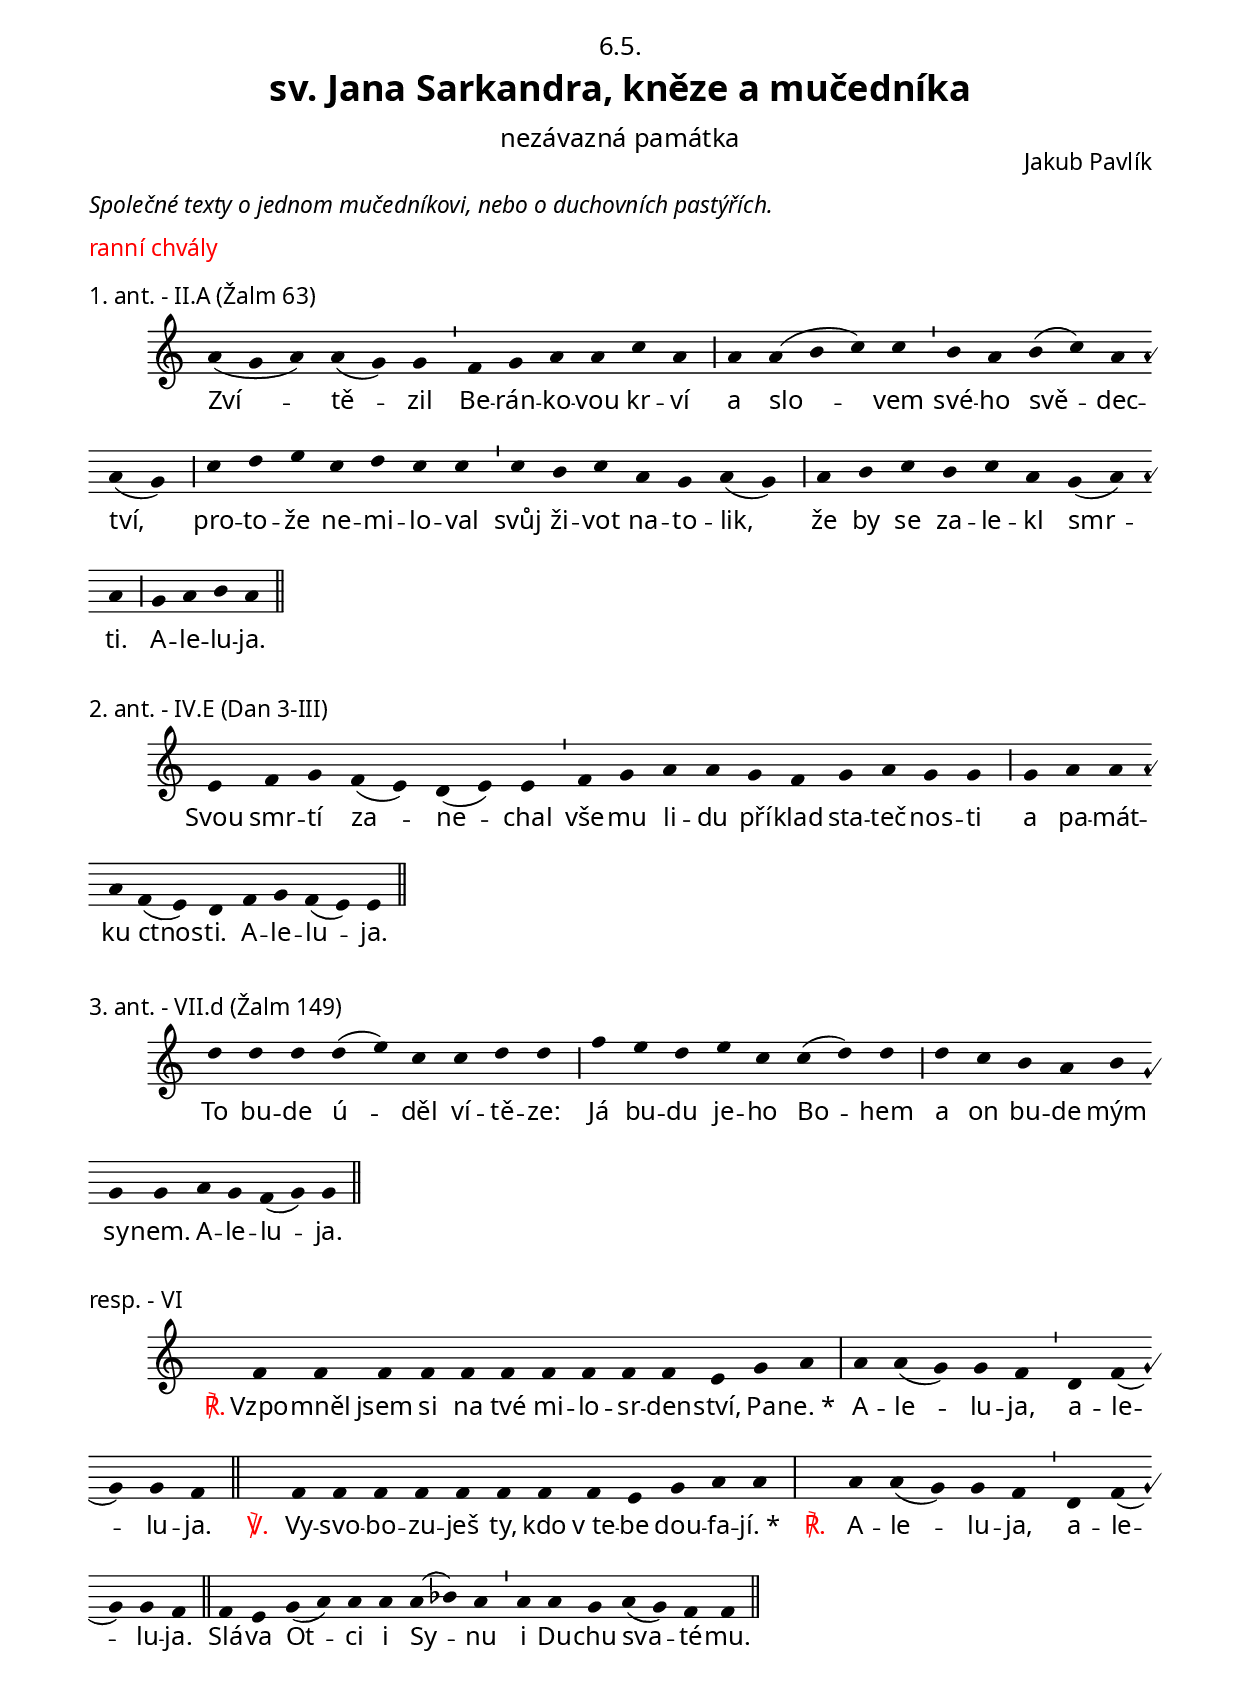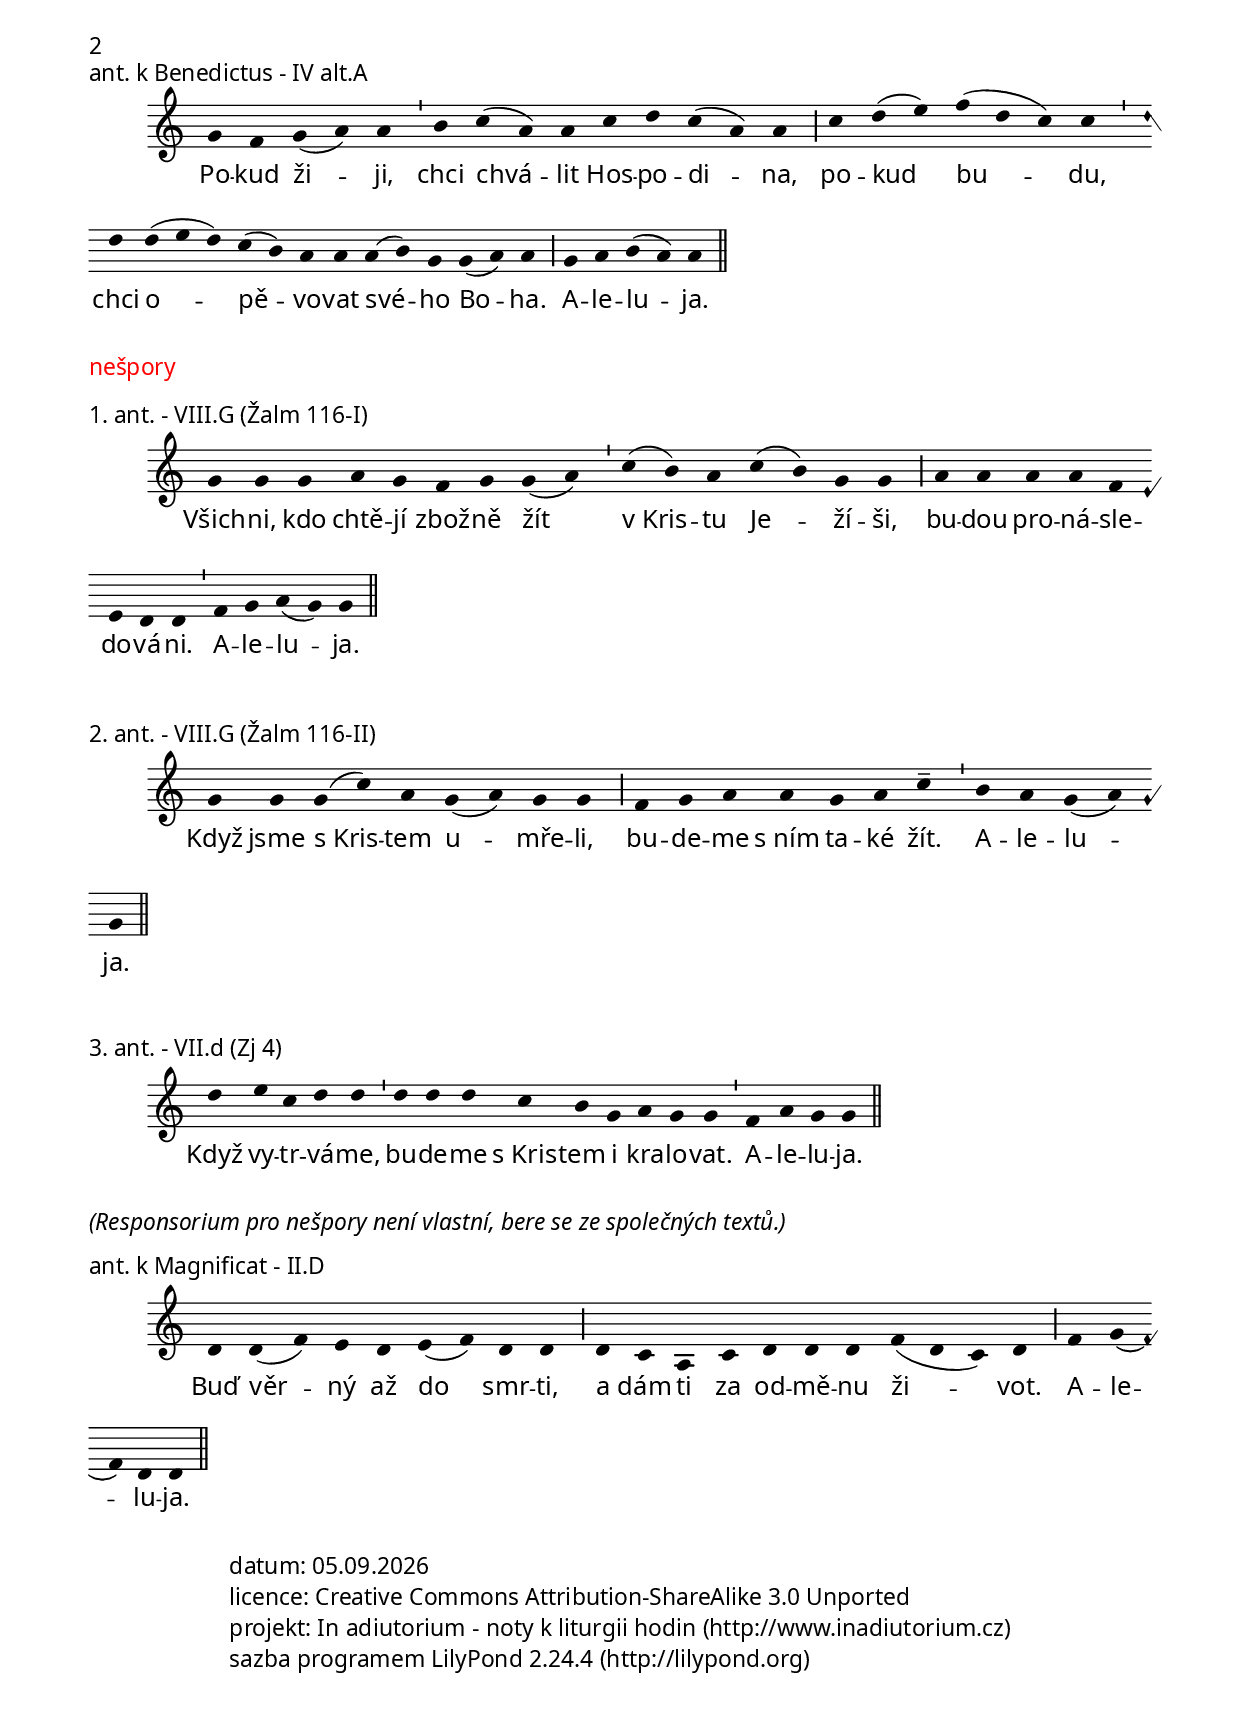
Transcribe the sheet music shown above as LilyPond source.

\version "2.15.37"

\include "../spolecne.ly"
\include "../dilyresponsorii.ly"

\header {
  title = \markup\titleSvatek
            "sv. Jana Sarkandra, kněze a mučedníka"
            "nezávazná památka"
            6.5.
  composer = "Jakub Pavlík"
}

\markup\communia #'(#:mucednik #:pastyr)

\markup {\nadpisHodinka {"ranní chvály"}}

\score {
  \relative c'' {
    \choralniRezim
    a4( g a) a( g) g \barMin f g a a c a \barMaior
    a a( b c) c \barMin b a b( c) a a( g) \barMaior
    c d e c d c c \barMin c b c a g a( g) \barMaior
    a b c b c a g( a) a \barMaior
    g a b a \barFinalis
  }
  \addlyrics {
    Zví -- tě -- zil Be -- rán -- ko -- vou kr -- ví
    a slo -- vem své -- ho svě -- dec -- tví,
    pro -- to -- že ne -- mi -- lo -- val svůj ži -- vot na -- to -- lik,
    že by se za -- le -- kl smr -- ti.
    A -- le -- lu -- ja.
  }
  \header {
    quid = "1. ant."
    modus = "II"
    differentia = "A"
    psalmus = "Žalm 63"
    id = "rch-a1"
    piece = \markup {\sestavTitulek}
  }
}

\score {
  \relative c' {
    \choralniRezim
    e4 f g f( e) d( e) e \barMin
    f g a a g f g a g g \barMaior
    g a a a f( e) d
    f g f( e) e \barFinalis
  }
  \addlyrics {
    Svou smr -- tí za -- ne -- chal
    vše -- mu li -- du
    pří -- klad sta -- teč -- nos -- ti
    a pa -- mát -- ku ctnos -- ti.
    A -- le -- lu -- ja.
  }
  \header {
    quid = "2. ant."
    modus = "IV"
    differentia = "E"
    psalmus = "Dan 3-III"
    id = "rch-a2"
    piece = \markup {\sestavTitulek}
  }
}

\score {
  \relative c'' {
    \choralniRezim
    d4 d d d( e) c c d d \barMaior
    f e d e c c( d) d \barMaior
    d c b a b g g
    a g f( g) g \barFinalis
  }
  \addlyrics {
    To bu -- de ú -- děl ví -- tě -- ze:
    Já bu -- du je -- ho Bo -- hem
    a on bu -- de mým sy -- nem.
    A -- le -- lu -- ja.
  }
  \header {
    quid = "3. ant."
    modus = "VII"
    differentia = "d"
    psalmus = "Žalm 149"
    id = "rch-a3"
    piece = \markup {\sestavTitulek}
  }
}

\score {
  \relative c' {
    \choralniRezim

    % R
    \neviditelna f
    f4 f f f f f f f f f e g a \barMax
    \respVIalelujaResponsum \barFinalis
    % V
    \neviditelna f
    f4 f f f f f f f e g a a \barMax
    % R
    \neviditelna a
    \respVIalelujaResponsum \barFinalis
    % Slava
    \respVIalelujaDoxologie \barFinalis
  }
  \addlyrics {
    \Response Vzpo -- mněl jsem si na tvé mi -- lo -- sr -- den -- ství, Pa -- ne._* \textRespAleluja
    \Verse Vy -- svo -- bo -- zu -- ješ ty, kdo v_te -- be dou -- fa -- jí._*
    \Response \textRespAleluja
    \textRespDoxologie
  }
  \header {
    quid = "resp."
    modus = "VI"
    id = "rch-r"
    piece = \markup {\sestavTitulekResp}
  }
}

\score {
  \relative c'' {
    \choralniRezim
    g f g( a) a \barMin
    b c( a) a c d c( a) a \barMaior
    c d( e) f( d c) c \barMin
    d d( e d) c( b) a a a( b) g g( a) a \barMaior
    g a b( a) a \barFinalis
  }
  \addlyrics {
    Po -- kud ži -- ji,
      chci chvá -- lit Hos -- po -- di -- na,
    po -- kud bu -- du,
      chci o -- pě -- vo -- vat své -- ho Bo -- ha.
    A -- le -- lu -- ja.
  }
  \header {
    quid = "ant. k Benedictus"
    modus = "IV alt"
    differentia = "A"
    psalmus = ""
    placet = "2 zkusit lépe"
    id = "rch-aben"
    piece = \markup {\sestavTitulekBezZalmu}
  }
}

\markup {\nadpisHodinka {"nešpory"}}

\score {
  \relative c'' {
    \choralniRezim
    g4 g g a g f g g( a) \barMin
    c( b) a c( b) g g \barMaior
    a a a a f e d d \barMin
    f g a( g) g \barFinalis
  }
  \addlyrics {
    Všich -- ni, kdo chtě -- jí zbož -- ně žít
    v_Kris -- tu Je -- ží -- ši,
    bu -- dou pro -- ná -- sle -- do -- vá -- ni.
    A -- le -- lu -- ja.
  }
  \header {
    quid = "1. ant."
    modus = "VIII"
    differentia = "G"
    psalmus = "Žalm 116-I"
    id = "ne-a1"
    piece = \markup {\sestavTitulek}
  }
}

\score {
  \relative c'' {
    \choralniRezim
    g4 g g( c) a g( a) g g \barMaior
    f g a a g a c-- \barMin
    b a g( a) g \barFinalis
  }
  \addlyrics {
    Když jsme s_Kris -- tem u -- mře -- li,
    bu -- de -- me s_ním ta -- ké žít.
    A -- le -- lu -- ja.
  }
  \header {
    quid = "2. ant."
    modus = "VIII"
    differentia = "G"
    psalmus = "Žalm 116-II"
    fial = "pust_svatytyden.ly#st-rch-a2?zacatek"
    id = "ne-a2"
    piece = \markup {\sestavTitulek}
  }
}

\score {
  \relative c'' {
    \choralniRezim
    d4 e c d d \barMin
    d d d c b g a g g \barMin
    f a g g \barFinalis
  }
  \addlyrics {
    Když vy -- tr -- vá -- me,
    bu -- de -- me s_Kris -- tem i kra -- lo -- vat.
    A -- le -- lu -- ja.
  }
  \header {
    quid = "3. ant."
    modus = "VII"
    differentia = "d"
    psalmus = "Zj 4"
    id = "ne-a3"
    piece = \markup {\sestavTitulek}
  }
}

\markup\italic{(Responsorium pro nešpory není vlastní, bere se ze společných textů.)}

\score {
  \relative c' {
    \choralniRezim
    d4 d( f) e d e( f) d d \barMaior
    d c a c d d d f( d c) d \barMaior
    f g( f) d d \barFinalis
  }
  \addlyrics {
    Buď věr -- ný až do smr -- ti,
    a dám ti za od -- mě -- nu ži -- vot.
    A -- le -- lu -- ja.
  }
  \header {
    quid = "ant. k Magnificat"
    modus = "II"
    differentia = "D"
    psalmus = ""
    id = "ne-amag"
    piece = \markup {\sestavTitulekBezZalmu}
  }
}

